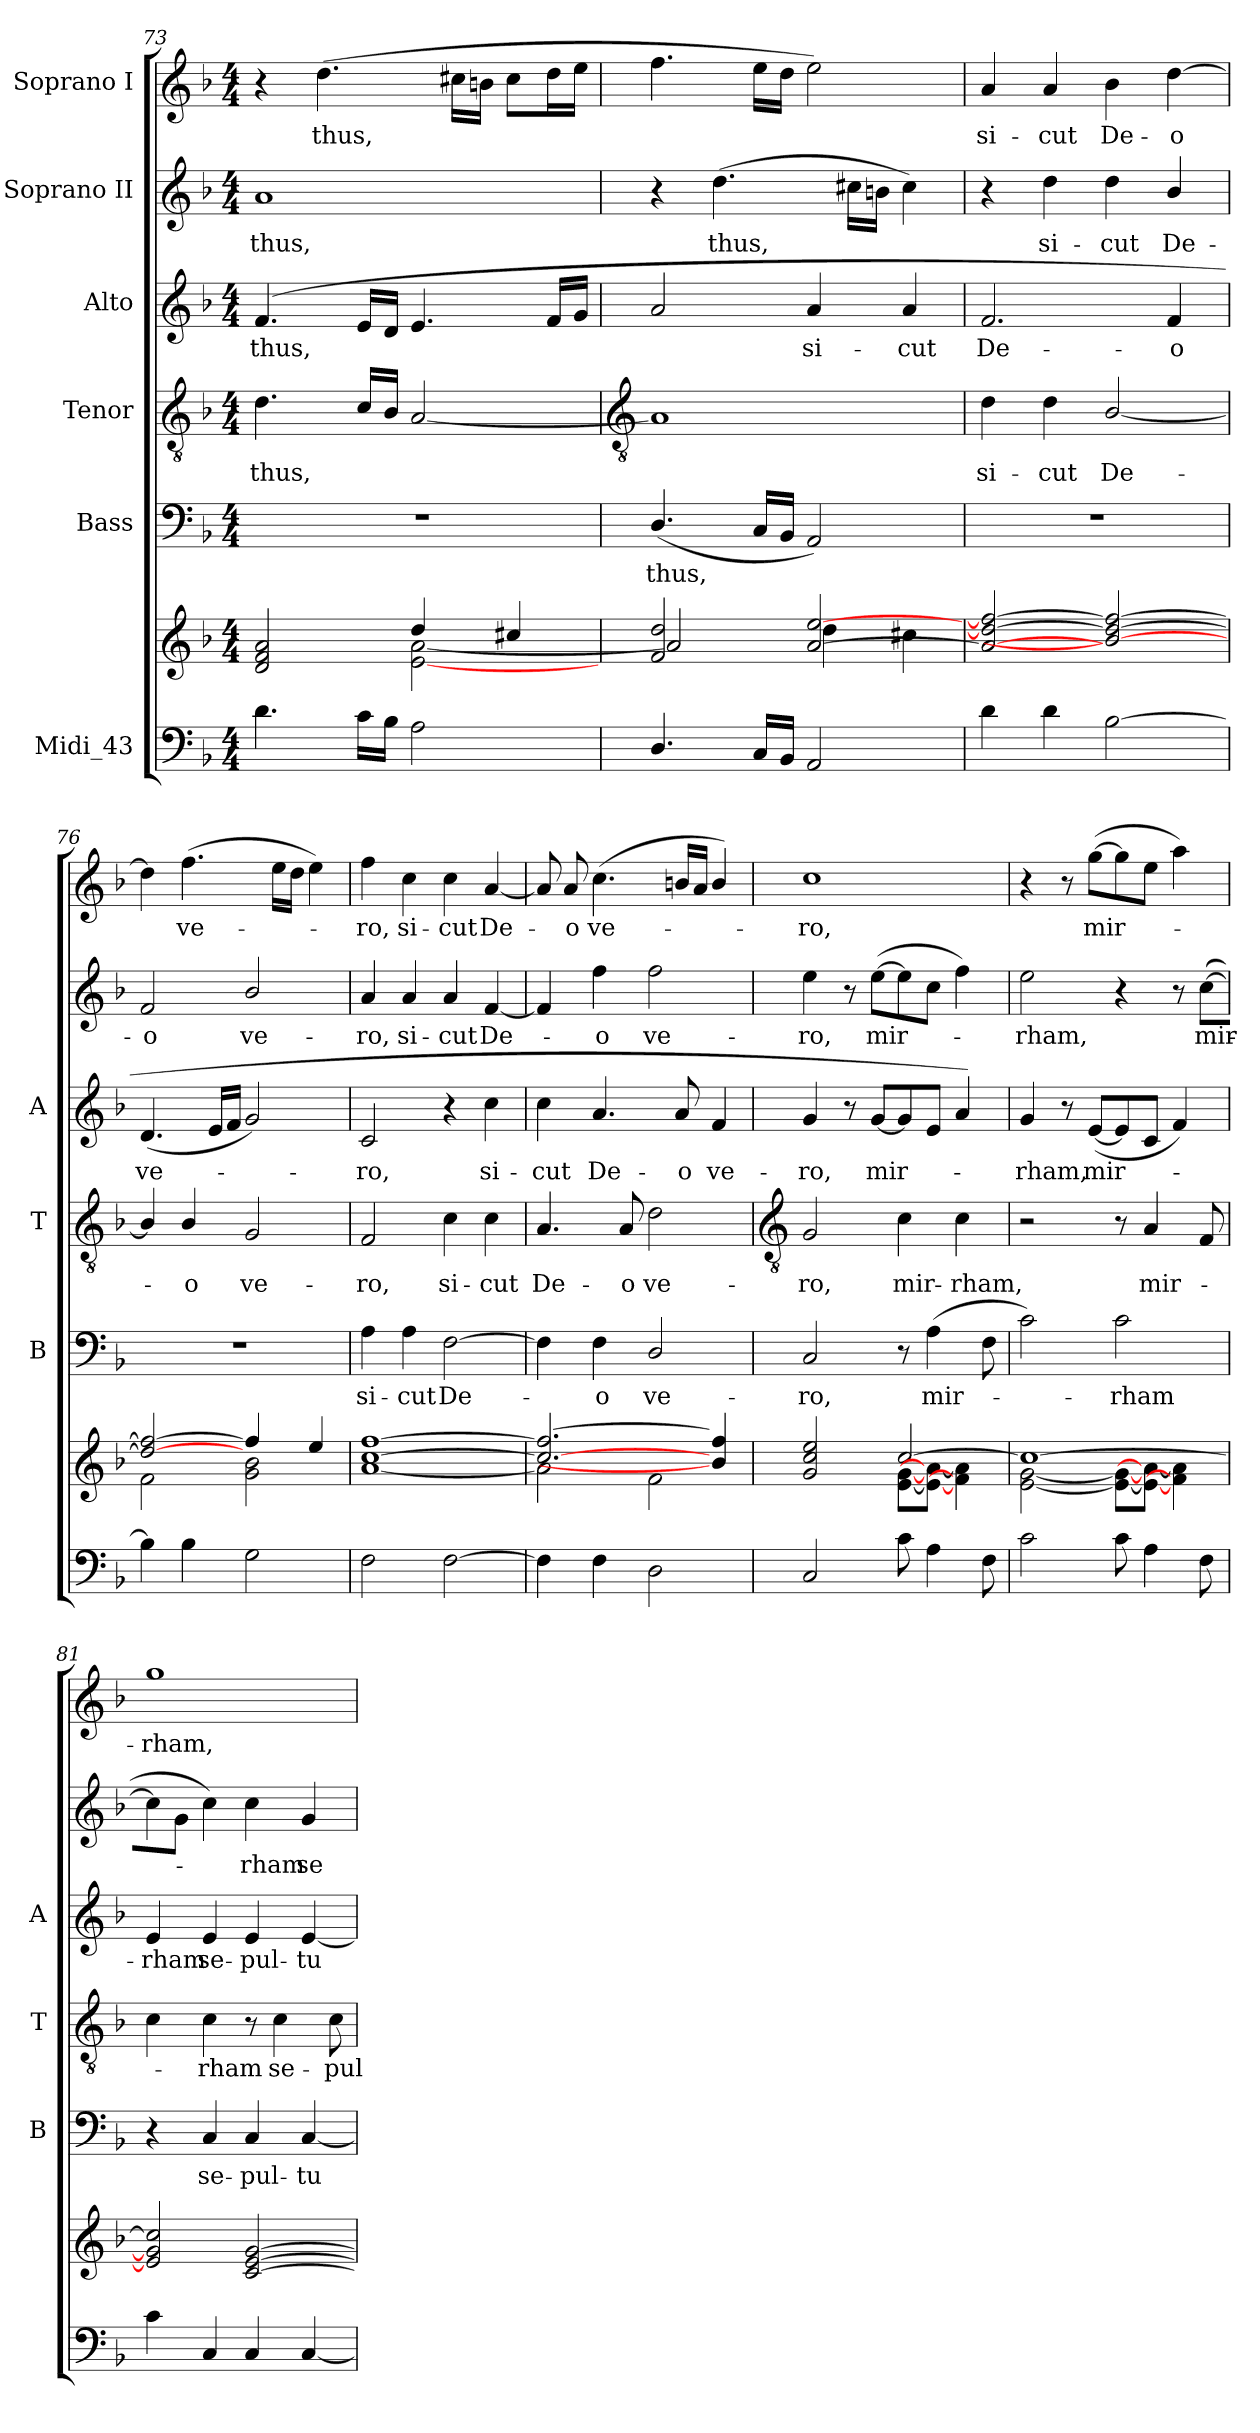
**kern	**kern	**kern	**text	**kern	**text	**kern	**text	**kern	**text	**kern	**text
*part6	*part6	*part5	*part5	*part4	*part4	*part3	*part3	*part2	*part2	*part1	*part1
*staff7	*staff6	*staff5	*staff5	*staff4	*staff4	*staff3	*staff3	*staff2	*staff2	*staff1	*staff1
*I"Midi_43	*	*I"Bass	*	*I"Tenor	*	*I"Alto	*	*I"Soprano II	*	*I"Soprano I	*
*	*	*I'B	*	*I'T	*	*I'A	*	*	*	*	*
*clefF4	*clefG2	*clefF4	*	*clefGv2	*	*clefG2	*	*clefG2	*	*clefG2	*
*k[b-]	*k[b-]	*k[b-]	*	*k[b-]	*	*k[b-]	*	*k[b-]	*	*k[b-]	*
*F:	*F:	*F:	*	*F:	*	*F:	*	*F:	*	*F:	*
*M4/4	*M4/4	*M4/4	*	*M4/4	*	*M4/4	*	*M4/4	*	*M4/4	*
=73	=73	=73	=73	=73	=73	=73	=73	=73	=73	=73	=73
*	*^	*	*	*	*	*	*	*	*	*	*
!	!	!	!	!	!	!LO:LY:b	!	!LO:LY:b	!	!LO:LY:b	!	!
4.d	2d/ 2f/ 2a/	2ryy	1r	.	4.d	thus,	(<4.f	thus,	1a	thus,	4r	.
!	!	!	!	!	!	!	!	!	!	!	!	!LO:LY:b
.	.	.	.	.	.	.	.	.	.	.	(>4.dd	thus,
16cLL	.	.	.	.	16c/LL	.	16eLL	.	.	.	.	.
16B-JJ	.	.	.	.	16B-/JJ	.	16dJJ	.	.	.	.	.
2A	4dd/	[2e\ [2a\	.	.	[2A	.	4.e	.	.	.	.	.
.	.	.	.	.	.	.	.	.	.	.	16cc#XLL	.
.	.	.	.	.	.	.	.	.	.	.	16bnJJ	.
.	4cc#X/	.	.	.	.	.	.	.	.	.	8cc#L	.
.	.	.	.	.	.	.	16fLL	.	.	.	16ddL	.
.	.	.	.	.	.	.	16gJJ	.	.	.	16eeJJ	.
!!LO:LB:g=z
=74	=74	=74	=74	=74	=74	=74	=74	=74	=74	=74	=74	=74
*	*	*	*	*	*clefGv2	*	*	*	*	*	*	*
!	!	!	!	!LO:LY:b	!	!	!	!	!	!	!	!
4.D/	2f/ 2dd/	2a/]	(<4.D/	thus,	1A]	.	2a	.	4r	.	4.ff	.
!	!	!	!	!	!	!	!	!	!	!LO:LY:b	!	!
.	.	.	.	.	.	.	.	.	(>4.dd	thus,	.	.
16CLL	.	.	16CLL	.	.	.	.	.	.	.	16eeLL	.
16BB-JJ	.	.	16BB-JJ	.	.	.	.	.	.	.	16ddJJ	.
!	!	!	!	!	!	!	!	!LO:LY:b	!	!	!	!
2AA	[2a/ [2ee/	4dd\	2AA)	.	.	.	4a	si-	.	.	2ee)	.
.	.	.	.	.	.	.	.	.	16cc#XLL	.	.	.
.	.	.	.	.	.	.	.	.	16bnJJ	.	.	.
!	!	!	!	!	!	!	!	!LO:LY:b	!	!	!	!
.	.	4cc#X\	.	.	.	.	4a	-cut	4cc#)	.	.	.
=75	=75	=75	=75	=75	=75	=75	=75	=75	=75	=75	=75	=75
!	!	!	!	!	!	!LO:LY:b	!	!LO:LY:b	!	!	!	!LO:LY:b
4d	2a/_ 2dd/_ 2ff/_	1ryy	1r	.	4d	si-	2.f	De-	4r	.	4a	si-
!	!	!	!	!	!	!LO:LY:b	!	!	!	!LO:LY:b	!	!LO:LY:b
4d	.	.	.	.	4d	-cut	.	.	4dd	si-	4a	-cut
!	!	!	!	!	!	!LO:LY:b	!	!	!	!LO:LY:b	!	!LO:LY:b
[2B-	2b-/_ 2dd/_ 2ff/_	.	.	.	[2B-/	De-	.	.	4dd	-cut	4b-	De-
!	!	!	!	!	!	!	!	!LO:LY:b	!	!LO:LY:b	!	!LO:LY:b
.	.	.	.	.	.	.	4f	-o	4b-/	De-	[4dd	-o
=76	=76	=76	=76	=76	=76	=76	=76	=76	=76	=76	=76	=76
!	!	!	!	!	!	!	!	!LO:LY:b	!	!LO:LY:b	!	!
4B-]	2dd/_ 2ff/_	2f\	1r	.	4B-/]	.	(<4.d	ve-	2f	-o	4dd]	.
!	!	!	!	!	!	!LO:LY:b	!	!	!	!	!	!LO:LY:b
4B-	.	.	.	.	4B-/	o	.	.	.	.	(>4.ff	ve-
.	.	.	.	.	.	.	16eLL	.	.	.	.	.
.	.	.	.	.	.	.	16fJJ	.	.	.	.	.
!	!	!	!	!	!	!LO:LY:b	!	!	!	!LO:LY:b	!	!
2G	4ff/]	2g\ 2b-\	.	.	2G	ve-	2g)	.	2b-/	ve-	.	.
.	.	.	.	.	.	.	.	.	.	.	16eeLL	.
.	.	.	.	.	.	.	.	.	.	.	16ddJJ	.
.	4ee/	.	.	.	.	.	.	.	.	.	4ee)	.
=77	=77	=77	=77	=77	=77	=77	=77	=77	=77	=77	=77	=77
!	!	!	!	!LO:LY:b	!	!LO:LY:b	!	!LO:LY:b	!	!LO:LY:b	!	!LO:LY:b
2F	[1cc/ [1ff/	[1a\	4A	si-	2F	-ro,	2c	ro,	4a	-ro,	4ff	ro,
!	!	!	!	!LO:LY:b	!	!	!	!	!	!LO:LY:b	!	!LO:LY:b
.	.	.	4A	-cut	.	.	.	.	4a	si-	4cc	si-
!	!	!	!	!LO:LY:b	!	!LO:LY:b	!	!	!	!LO:LY:b	!	!LO:LY:b
[2F	.	.	[2F	De-	4c	si-	4r	.	4a	-cut	4cc	-cut
!	!	!	!	!	!	!LO:LY:b	!	!LO:LY:b	!	!LO:LY:b	!	!LO:LY:b
.	.	.	.	.	4c	-cut	4cc	si-	[4f	De-	[4a	De-
=78	=78	=78	=78	=78	=78	=78	=78	=78	=78	=78	=78	=78
!	!	!	!	!	!	!LO:LY:b	!	!LO:LY:b	!	!	!	!
4F]	2.cc/_ 2.ff/_	2a\]	4F]	.	4.A	De-	4cc	-cut	4f]	.	8a]	.
!	!	!	!	!	!	!	!	!	!	!	!	!LO:LY:b
.	.	.	.	.	.	.	.	.	.	.	8a	o
!	!	!	!	!LO:LY:b	!	!	!	!LO:LY:b	!	!LO:LY:b	!	!LO:LY:b
4F	.	.	4F	o	.	.	4.a	De-	4ff	o	(<4.cc	ve-
!	!	!	!	!	!	!LO:LY:b	!	!	!	!	!	!
.	.	.	.	.	8A	-o	.	.	.	.	.	.
!	!	!	!	!LO:LY:b	!	!LO:LY:b	!	!	!	!LO:LY:b	!	!
2D	.	2f\	2D/	ve-	2d	ve-	.	.	2ff	ve-	.	.
!	!	!	!	!	!	!	!	!LO:LY:b	!	!	!	!
.	.	.	.	.	.	.	8a	-o	.	.	16bnLL	.
.	.	.	.	.	.	.	.	.	.	.	16aJJ	.
!	!	!	!	!	!	!	!	!LO:LY:b	!	!	!	!
.	4b/] 4ff/]	.	.	.	.	.	4f	ve-	.	.	4b/)	.
!!LO:LB:g=z
=79	=79	=79	=79	=79	=79	=79	=79	=79	=79	=79	=79	=79
*	*	*	*	*	*clefGv2	*	*	*	*	*	*	*
!	!	!	!	!LO:LY:b	!	!LO:LY:b	!	!LO:LY:b	!	!LO:LY:b	!	!LO:LY:b
2C	2g/ 2cc/ 2ee/	2ryy	2C	-ro,	2G	-ro,	4g	-ro,	4ee	-ro,	1cc	ro,
.	.	.	.	.	.	.	8r	.	8r	.	.	.
!	!	!	!	!	!	!	!	!LO:LY:b	!	!LO:LY:b	!	!
.	.	.	.	.	.	.	[8gL	mir-	(>[8eeL	mir-	.	.
!	!	!	!	!	!	!LO:LY:b	!	!	!	!	!	!
8c	[2cc/	[8e\ [8g\L	8r	.	4c	mir-	8g]	.	8ee]	.	.	.
!	!	!	!	!LO:LY:b	!	!	!	!	!	!	!	!
4A	.	8e\_ 8a\_J	(>4A	mir-	.	.	8eJ	.	8ccJ	.	.	.
!	!	!	!	!	!	!LO:LY:b	!	!	!	!	!	!
.	.	4f\] 4a\]	.	.	4c	-rham,	4a)	.	4ff)	.	.	.
8F	.	.	8F	.	.	.	.	.	.	.	.	.
=80	=80	=80	=80	=80	=80	=80	=80	=80	=80	=80	=80	=80
!	!	!	!	!	!	!	!	!LO:LY:b	!	!LO:LY:b	!	!
2c	1cc/_	[2e\ [2g\	2c)	.	2r	.	4g	rham,	2ee	rham,	4r	.
.	.	.	.	.	.	.	8r	.	.	.	8r	.
!	!	!	!	!	!	!	!	!LO:LY:b	!	!	!	!LO:LY:b
.	.	.	.	.	.	.	(<[8eL	mir-	.	.	(>[8ggL	mir-
!	!	!	!	!LO:LY:b	!	!	!	!	!	!	!	!
8c	.	8e\_ 8g\_L	2c	rham	8r	.	8e]	.	4r	.	8gg]	.
!	!	!	!	!	!	!LO:LY:b	!	!	!	!	!	!
4A	.	8e\_ 8a\_J	.	.	4A	mir-	8cJ	.	.	.	8eeJ	.
.	.	4f\] 4a\]	.	.	.	.	4f)	.	8r	.	4aa)	.
!	!	!	!	!	!	!	!	!	!	!LO:LY:b	!	!
8F	.	.	.	.	8F	.	.	.	(<[8cc\L	mir-	.	.
=81	=81	=81	=81	=81	=81	=81	=81	=81	=81	=81	=81	=81
!	!	!	!	!	!	!	!	!LO:LY:b	!	!	!	!LO:LY:b
4c	2e/] 2g/] 2cc/]	1ryy	4r	.	4c	.	4e	rham	8cc\]	.	1gg	rham,
.	.	.	.	.	.	.	.	.	8gJ	.	.	.
!	!	!	!	!LO:LY:b	!	!LO:LY:b	!	!LO:LY:b	!	!	!	!
4C	.	.	4C	se-	4c	rham	4e	se-	4cc\)	.	.	.
!	!	!	!	!LO:LY:b	!	!	!	!LO:LY:b	!	!LO:LY:b	!	!
4C	[2c/ [2e/ [2g/	.	4C	-pul-	8r	.	4e	-pul-	4cc	rham	.	.
!	!	!	!	!	!	!LO:LY:b	!	!	!	!	!	!
.	.	.	.	.	4c	se-	.	.	.	.	.	.
!	!	!	!	!LO:LY:b	!	!	!	!LO:LY:b	!	!LO:LY:b	!	!
[4C	.	.	[4C	-tu-	.	.	[4e	-tu-	4g	se-	.	.
!	!	!	!	!	!	!LO:LY:b	!	!	!	!	!	!
.	.	.	.	.	8c	-pul-	.	.	.	.	.	.
*	*v	*v	*	*	*	*	*	*	*	*	*	*
=	=	=	=	=	=	=	=	=	=	=	=
*-	*-	*-	*-	*-	*-	*-	*-	*-	*-	*-	*-
